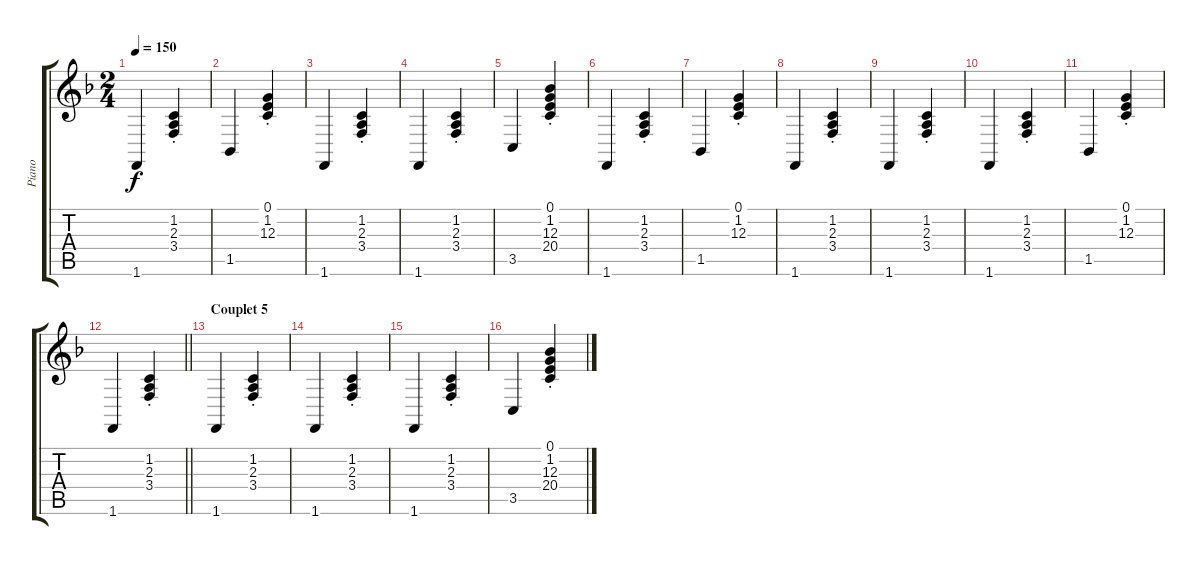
\track ("Piano" "Piano") {instrument acousticgrandpiano}
\staff {score tabs}
\tuning (E4 B3 G3 D3 A2 E2) {hide}
\ts (2 4)
\tempo 150
\clef g2
\ks f
1.6.4{dy f} (1.2{st} 2.3{st} 3.4{st}).4 |
1.5.4 (0.1{st} 1.2{st} 12.3{st}).4 |
1.6.4 (1.2{st} 2.3{st} 3.4{st}).4 |
1.6.4 (1.2{st} 2.3{st} 3.4{st}).4 |
3.5.4 (0.1{st} 1.2{st} 12.3{st} 20.4{st}).4 |
1.6.4 (1.2{st} 2.3{st} 3.4{st}).4 |
1.5.4 (0.1{st} 1.2{st} 12.3{st}).4 |
1.6.4 (1.2{st} 2.3{st} 3.4{st}).4 |
1.6.4 (1.2{st} 2.3{st} 3.4{st}).4 |
1.6.4 (1.2{st} 2.3{st} 3.4{st}).4 |
1.5.4 (0.1{st} 1.2{st} 12.3{st}).4 |
\barLineRight lightlight
1.6.4 (1.2{st} 2.3{st} 3.4{st}).4 |
\section ("" "Couplet 5")
1.6.4 (1.2{st} 2.3{st} 3.4{st}).4 |
1.6.4 (1.2{st} 2.3{st} 3.4{st}).4 |
1.6.4 (1.2{st} 2.3{st} 3.4{st}).4 |
3.5.4 (0.1{st} 1.2{st} 12.3{st} 20.4{st}).4
